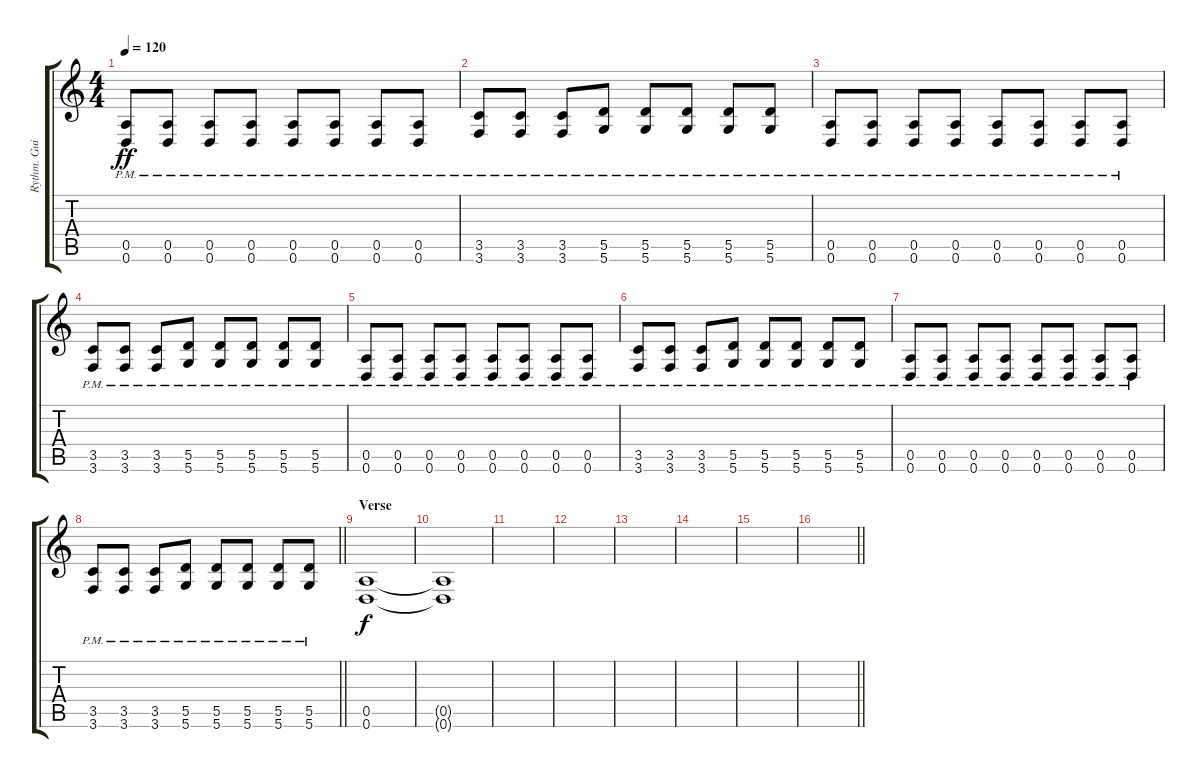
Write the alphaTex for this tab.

\track ("Rythm. Guitar" "Rythm. Gui") {instrument distortionguitar}
\staff {score tabs}
\tuning (E4 B3 G3 D3 A2 D2) {hide}
\ts (4 4)
\tempo 120
\clef g2
\ks c
(0.5{pm} 0.6{pm}).8{dy ff} (0.5{pm} 0.6{pm}).8 (0.5{pm} 0.6{pm}).8 (0.5{pm} 0.6{pm}).8 (0.5{pm} 0.6{pm}).8 (0.5{pm} 0.6{pm}).8 (0.5{pm} 0.6{pm}).8 (0.5{pm} 0.6{pm}).8 |
(3.5{pm} 3.6{pm}).8 (3.5{pm} 3.6{pm}).8 (3.5{pm} 3.6{pm}).8 (5.5{pm} 5.6{pm}).8 (5.5{pm} 5.6{pm}).8 (5.5{pm} 5.6{pm}).8 (5.5{pm} 5.6{pm}).8 (5.5{pm} 5.6{pm}).8 |
(0.5{pm} 0.6{pm}).8 (0.5{pm} 0.6{pm}).8 (0.5{pm} 0.6{pm}).8 (0.5{pm} 0.6{pm}).8 (0.5{pm} 0.6{pm}).8 (0.5{pm} 0.6{pm}).8 (0.5{pm} 0.6{pm}).8 (0.5{pm} 0.6{pm}).8 |
(3.5{pm} 3.6{pm}).8 (3.5{pm} 3.6{pm}).8 (3.5{pm} 3.6{pm}).8 (5.5{pm} 5.6{pm}).8 (5.5{pm} 5.6{pm}).8 (5.5{pm} 5.6{pm}).8 (5.5{pm} 5.6{pm}).8 (5.5{pm} 5.6{pm}).8 |
(0.5{pm} 0.6{pm}).8 (0.5{pm} 0.6{pm}).8 (0.5{pm} 0.6{pm}).8 (0.5{pm} 0.6{pm}).8 (0.5{pm} 0.6{pm}).8 (0.5{pm} 0.6{pm}).8 (0.5{pm} 0.6{pm}).8 (0.5{pm} 0.6{pm}).8 |
(3.5{pm} 3.6{pm}).8 (3.5{pm} 3.6{pm}).8 (3.5{pm} 3.6{pm}).8 (5.5{pm} 5.6{pm}).8 (5.5{pm} 5.6{pm}).8 (5.5{pm} 5.6{pm}).8 (5.5{pm} 5.6{pm}).8 (5.5{pm} 5.6{pm}).8 |
(0.5{pm} 0.6{pm}).8 (0.5{pm} 0.6{pm}).8 (0.5{pm} 0.6{pm}).8 (0.5{pm} 0.6{pm}).8 (0.5{pm} 0.6{pm}).8 (0.5{pm} 0.6{pm}).8 (0.5{pm} 0.6{pm}).8 (0.5{pm} 0.6{pm}).8 |
\barLineRight lightlight
(3.5{pm} 3.6{pm}).8 (3.5{pm} 3.6{pm}).8 (3.5{pm} 3.6{pm}).8 (5.5{pm} 5.6{pm}).8 (5.5{pm} 5.6{pm}).8 (5.5{pm} 5.6{pm}).8 (5.5{pm} 5.6{pm}).8 (5.5{pm} 5.6{pm}).8 |
\section ("" "Verse")
(0.5 0.6).1{dy f volume 0} |
(0.5{t} 0.6{t}).1 |
|
|
|
|
|
\barLineRight lightlight
